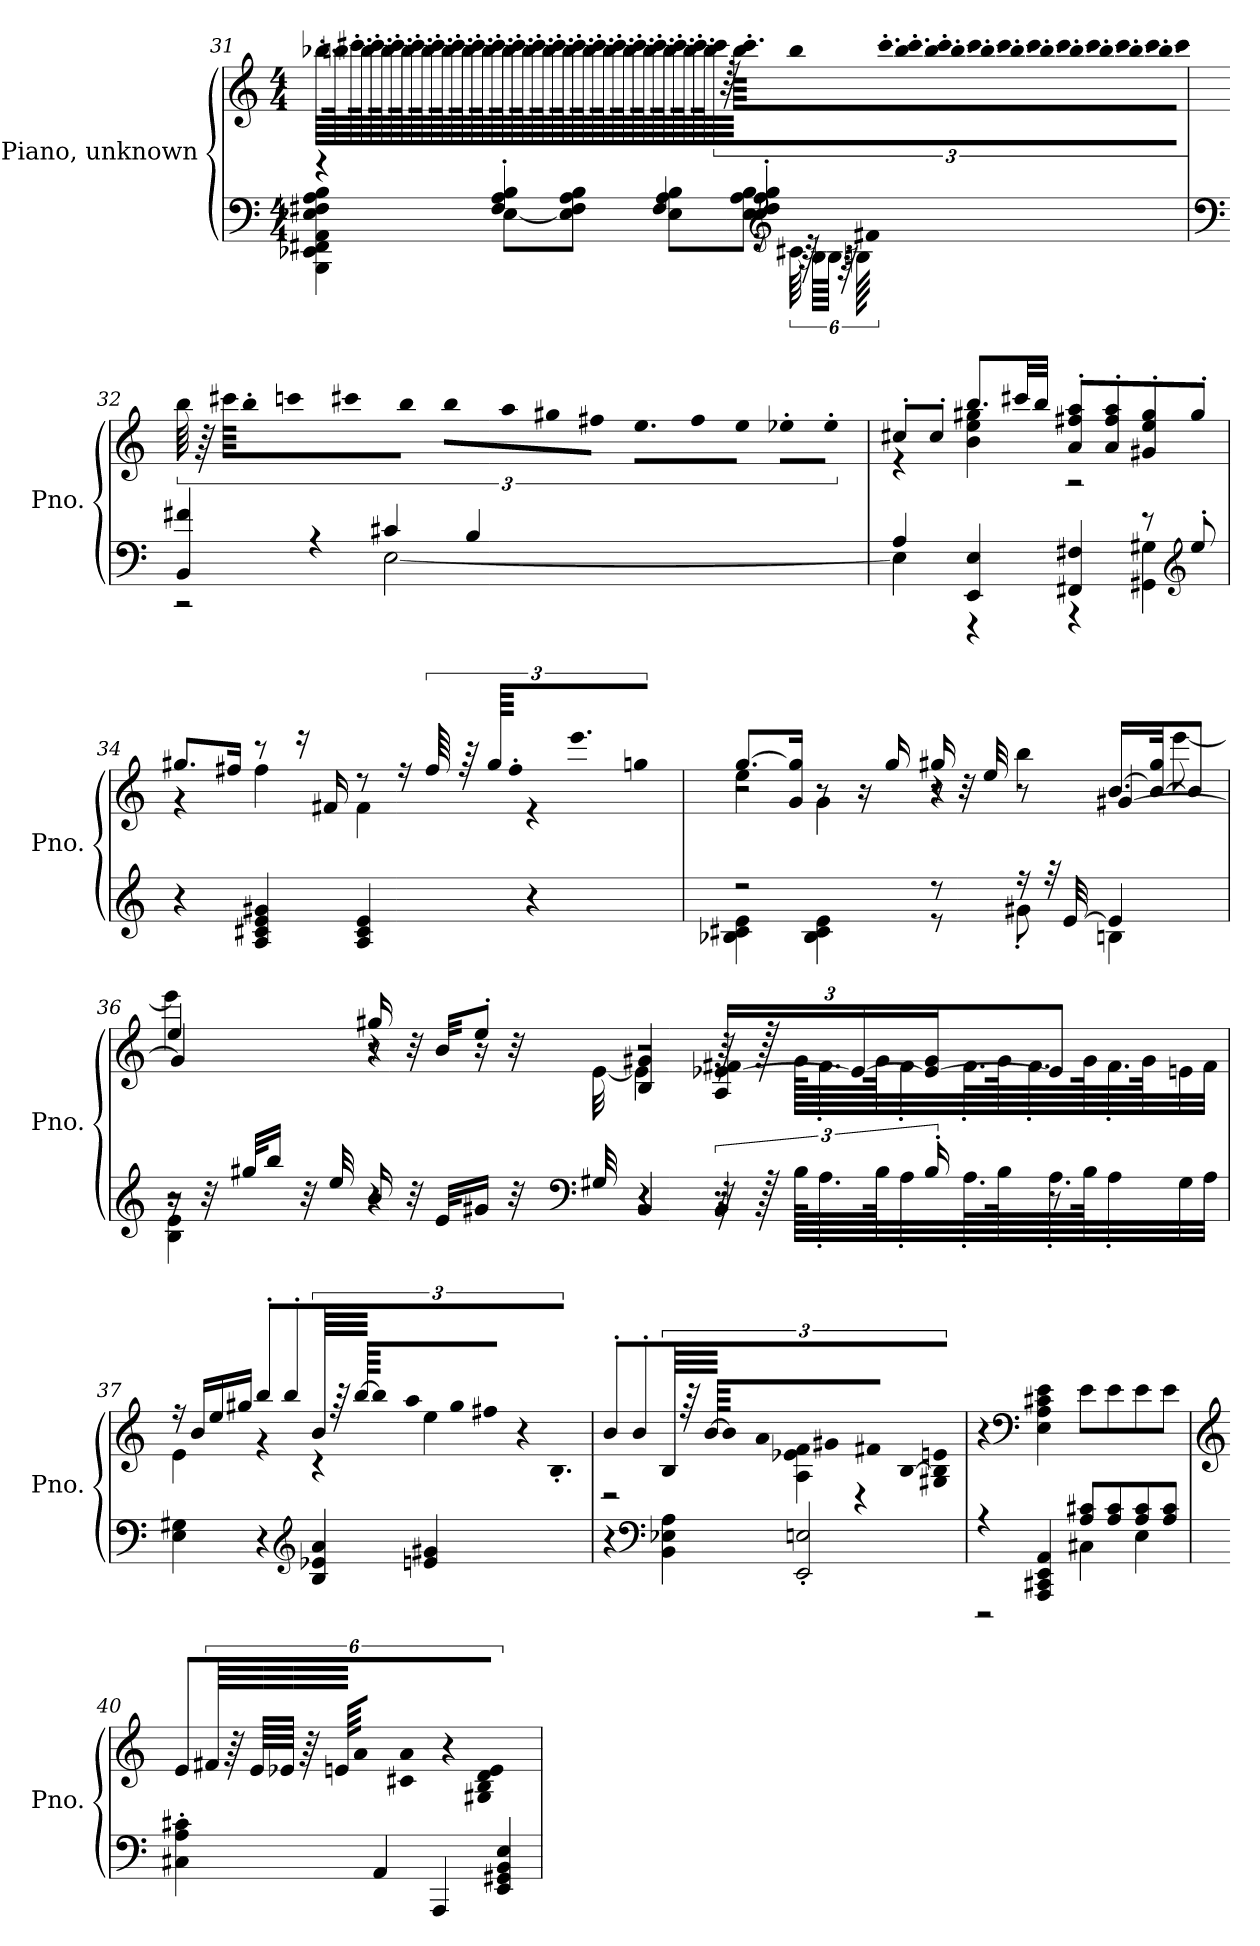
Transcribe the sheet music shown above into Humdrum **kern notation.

**kern	**kern
*part1	*part1
*staff2	*staff1
*I"Piano, unknown	*
*I'Pno.	*
!!LO:LB:g=z
*clefF4	*clefG2
*k[]	*k[]
*M4/4	*M4/4
=31	=31
*^	*
4r	4BBB\ 4EE-X\ 4FF#X\ 4AA\ 4E-X\ 4F#X\ 4A\ 4B\	64.bb-X'\LLLL
.	.	128bbn\K
.	.	64.ccc#X'\
.	.	128bb\K
.	.	64.ccc#'\
.	.	128bb\K
.	.	64.ccc#'\
.	.	128bb\K
.	.	64.ccc#'\
.	.	128bb\K
.	.	64.ccc#'\
.	.	128bb\K
.	.	64.ccc#'\
.	.	128bb\K
.	.	64.ccc#'\
.	.	128bb\K
4F#/' 4A/' 4B/'	[8E-\L	64.ccc#'\
.	.	128bb\K
.	.	64.ccc#'\
.	.	128bb\K
.	.	64.ccc#'\
.	.	128bb\K
.	.	64.ccc#'\
.	.	128bb\K
.	8E-\] 8F#\ 8A\ 8B\J	64.ccc#'\
.	.	128bb\K
.	.	64.ccc#'\
.	.	128bb\K
.	.	64.ccc#'\
.	.	128bb\K
.	.	64.ccc#'\
.	.	128bb\K
4F#/	8E-\ 8A\ 8B\L	64.ccc#'\
.	.	128bb\K
.	.	64.ccc#'\
.	.	128bb\K
.	.	64.ccc#'\
.	.	128bb\K
.	.	96ccc#\JJJJ
.	.	96r
.	.	96bb\LLLL
.	8E-\ 8A\ 8B\J	64.ccc#'\
.	.	128bb\K
.	.	64.ccc#'\
.	.	128bb\K
.	.	64.ccc#'\
.	.	128bb\JK
.	.	32ccc#'\
4E-/' 4F#/' 4A/' 4B/'	8r	64.bb'\L
.	.	128ccc#\K
.	.	64.bb'\
.	.	128ccc#\K
.	.	64.bb'\
.	.	128ccc#\K
.	.	64.bb'\
.	.	128ccc#\K
*clefG2	*	*
.	96c#X\	64.bb'\
.	96r	.
.	96B\LLLL	.
.	.	128ccc#\K
.	96B-X\JJJJ	64.bb'\
.	96r	.
.	96Bn\KKLL	.
.	.	128ccc#\K
.	16f#X\JJ	64.bb'\
.	.	128ccc#\K
.	.	64.bb'\
.	.	128ccc#\JJJJk
!!LO:LB:g=z
=32	=32	=32
*clefF4	*	*
4BB/ 4f#X/	2r	96bb\
.	.	96r
.	.	96ccc#X\KLLL
.	.	32bb'\J
.	.	16cccn\
.	.	16ccc#X\
.	.	16bb\JJ
4r	.	16bb\LL
.	.	16aa\
.	.	16gg#X\
.	.	16ff#X\JJ
4c#X/	[2E\	8.ee\L
.	.	32ff#\LL
.	.	32ee\JJJ
4B/	.	8ee-X'\L
.	.	8ee-'\J
=33	=33	=33
*	*	*^
4A/	4E\]	8cc#X'/L	4r
.	.	8cc#'/J	.
4EE/ 4E/	4r	8.bb/L	4b\ 4ee\ 4gg#X\
.	.	32ccc#X/LL	.
.	.	32bb/JJJ	.
4FF#X/ 4F#X/	4r	8a/' 8ff#X/' 8aa/'L	2r
.	.	8a/' 8ff#/' 8aa/'	.
8r	4GG#X\ 4G#X\	8g#X/' 8ee/' 8gg#/'	.
*clefG2	*	*	*
8ee'/	.	8gg#'/J	.
*v	*v	*	*
!!LO:LB:g=z	!!
=34	=34	=34
4r	8.gg#X/L	4r
.	16ff#X/Jk	.
4A/ 4c#X/ 4e/ 4g#X/	8r	4ff#\
.	16r	.
.	16f#X/	.
4A/ 4c#/ 4e/	8r	4f#\
.	16r	.
.	96ff#/	.
.	96r	.
.	96gg#/KLLL	.
.	32ff#'/JJ	.
4r	8.eee/	4r
.	16ggn/Jk	.
=35	=35	=35
*^	*	*^
2r	4B-X\ 4c#X\ 4e\	[8.gg/L	4ee\	2r
.	.	16g/ 16gg/]Jk	.	.
.	4B-\ 4c#\ 4e\	8r	4g\	.
.	.	16r	.	.
.	.	16gg/	.	.
8r	8r	16gg#X/	8r	4r
.	.	32r	.	.
.	.	32ee/	.	.
16r	8g#X'\	8r	4bb\	.
32r	.	.	.	.
[32e/	.	.	.	.
4e/]	4Bn\	[16.b/LL	.	[4g#X/
.	.	32b/_ 32gg#/JK	.	.
.	.	8b/J]	[8eee\	.
!!LO:PB:g=z	!!	!!
=36	=36	=36	=36	=36
*	*^	*	*	*
16r	4B\ 4e\	2r	4ee/	4eee\]	4g#/]
32r	.	.	.	.	.
32gg#X/KLL	.	.	.	.	.
16bb/JJ	.	.	.	.	.
32r	.	.	.	.	.
32ee/	.	.	.	.	.
16b/	4r	.	16gg#X/	8r	4r
32r	.	.	32r	.	.
32e/KLL	.	.	32b/KKL	.	.
16g#X/JJ	.	.	8ee'/J	16r	.
32r	.	.	.	32r	.
*clefF4	*	*	*	*	*
32G#X/	.	.	.	[32e\	.
4BB/	4r	4r	4B/ 4g#X/	4e\]	2r
*	*	*	*Xbrackettup	*	*
12r	64r	4BB/	24A/ [24e-X/ 24f#X/LL	64r	.
.	128r	.	.	128r	.
.	128B\KLLLL	.	.	128g#\KLLLL	.
.	64.A'\	.	.	64.f#'\	.
.	.	.	24e-/_	.	.
.	128B\JK	.	.	128g#\JK	.
.	32A'\	.	.	32f#'\	.
24B'/	.	.	24e-/_ 24g#/J	.	.
.	64.A'\L	.	.	64.f#'\L	.
.	128B\K	.	.	128g#\K	.
8r	64.A'\	.	8e-/J]	64.f#'\	.
.	128B\JK	.	.	128g#\K	.
.	32A'\	.	.	64.f#'\	.
.	.	.	.	128g#\JK	.
.	32G#\	.	.	32en\	.
.	32A\JJJ	.	.	32f#\JJJ	.
*v	*v	*v	*	*	*
*	*	*v	*v
!!LO:LB:g=z
=37	=37	=37
4E\ 4G#X\	16r	4e\
.	16b/LL	.
.	16ee/	.
.	16gg#X/JJ	.
4r	8bb'/L	4r
.	8bb'/	.
*clefG2	*	*
*	*brackettup	*
4B/ 4e-X/ 4a/	96b/Jkkk	4r
.	96r	.
.	[96bb/KLLL	.
.	32bb/J]	.
.	16aa/	.
.	16gg#/	.
.	16ff#X/JJ	.
4en/ 4g#X/	16r	4ee\
.	8.B'/	.
=38	=38	=38
4r	8b'/L	2r
.	8b'/	.
*clefF4	*	*
4BB\ 4E-X\ 4A\	96B/Jkkk	.
.	96r	.
.	[96b/KLLL	.
.	32b/J]	.
.	16a/	.
.	16g#X/	.
.	16f#X/JJ	.
2EE/' 2En/'	[4B/	4A\ 4e-X\ 4f#\
.	4G#X/ 4B/] 4en/	4r
*	*v	*v
!!LO:LB:g=z
=39	=39
*^	*
4r	2r	4r
*	*	*clefF4
4AAA/ 4CC#X/ 4EE/ 4AA/	.	4E\ 4A\ 4c#X\ 4e\
8A/ 8c#X/L	4C#X\	8e\L
8A/ 8c#/	.	8e\
8A/ 8c#/	4E\	8e\
8A/ 8c#/J	.	8e\J
*v	*v	*
=40	=40
*	*clefG2
4C#X\' 4A\' 4c#X\'	8e/L
.	96f#X/Jkkk
.	96r
.	96e/LLLL
.	96e-X/JJJJ
.	96r
.	96en/KKLL
.	16a/JJ
4AA/	4c#X/ 4a/
4AAA/	4r
4EE/ 4GG#X/ 4BB/ 4E/	4G#X/ 4B/ 4d/ 4e/
=	=
*-	*-
